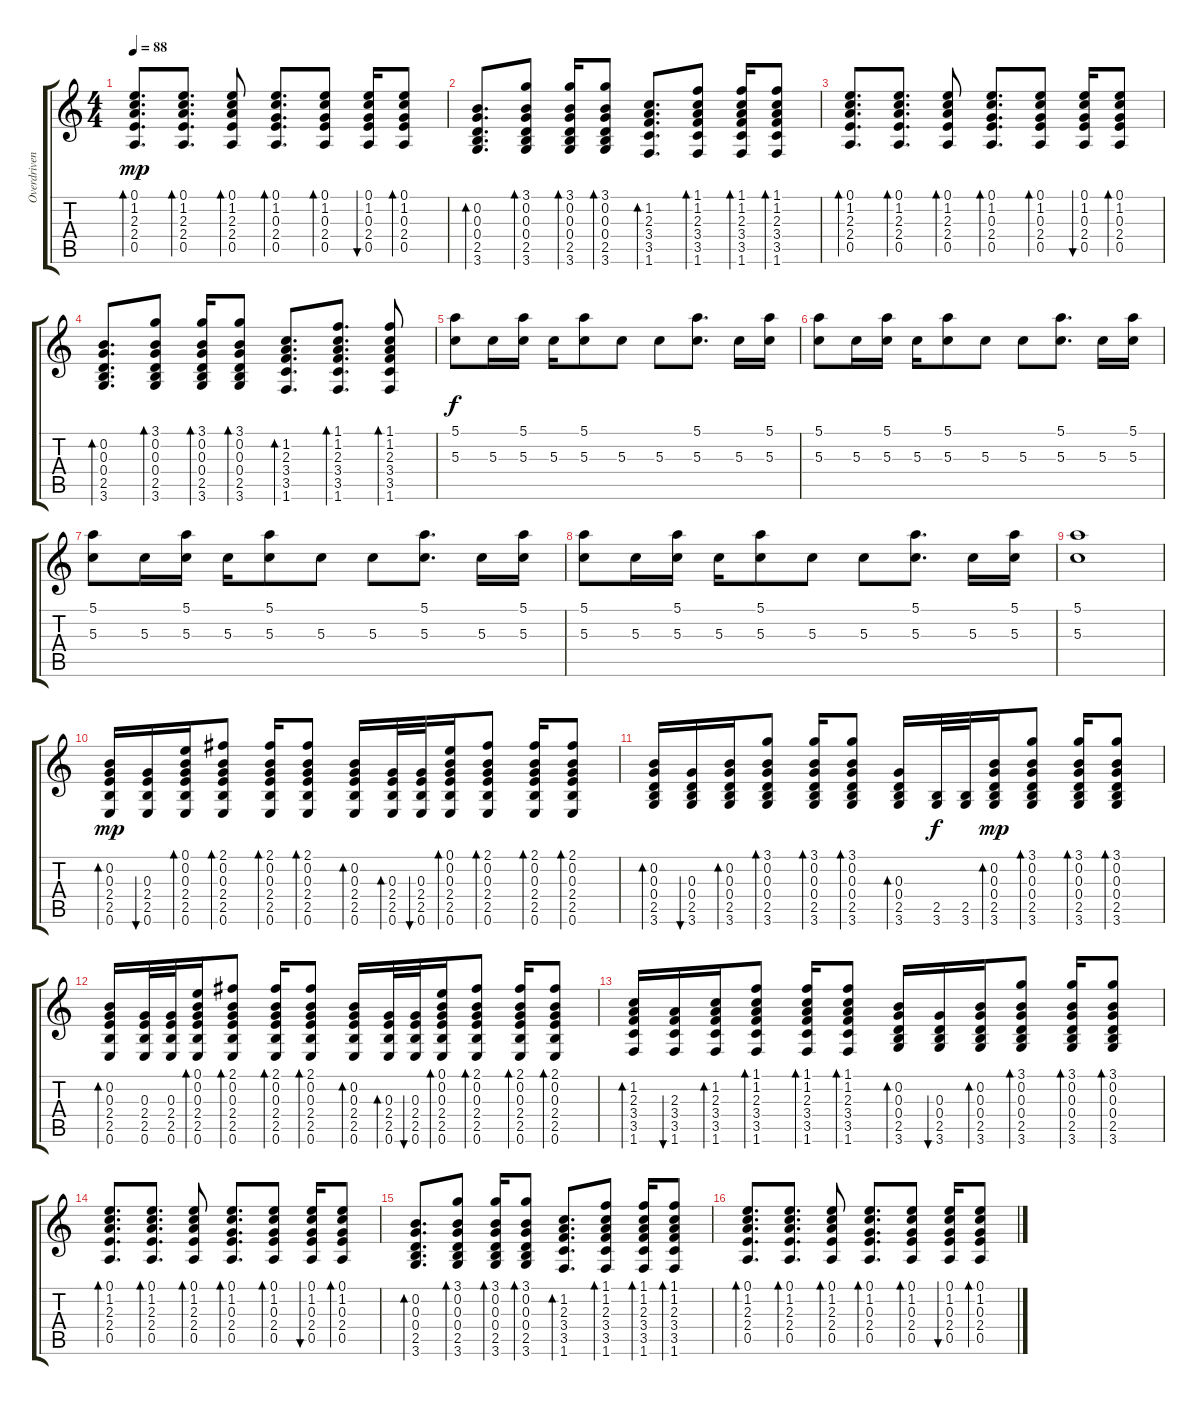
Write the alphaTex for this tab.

\track ("Overdriven" "Overdriven") {instrument overdrivenguitar}
\staff {score tabs}
\tuning (E4 B3 G3 D3 A2 E2) {hide}
\ts (4 4)
\tempo 88
\clef g2
\ks c
(0.1 1.2 2.3 2.4 0.5).8{d bd 60 dy mp} (0.1 1.2 2.3 2.4 0.5).8{d bd 60} (0.1 1.2 2.3 2.4 0.5).8{bd 60} (0.1 1.2 0.3 2.4 0.5).8{d bd 60} (0.1 1.2 0.3 2.4 0.5).8{bd 60} (0.1 1.2 0.3 2.4 0.5).16{bu 60} (0.1 1.2 0.3 2.4 0.5).8{bd 60} |
(0.2 0.3 0.4 2.5 3.6).8{d bd 60} (3.1 0.2 0.3 0.4 2.5 3.6).8{bd 60} (3.1 0.2 0.3 0.4 2.5 3.6).16{bd 60} (3.1 0.2 0.3 0.4 2.5 3.6).8{bd 60} (1.2 2.3 3.4 3.5 1.6).8{d bd 60} (1.1 1.2 2.3 3.4 3.5 1.6).8{bd 60} (1.1 1.2 2.3 3.4 3.5 1.6).16{bd 60} (1.1 1.2 2.3 3.4 3.5 1.6).8{bd 60} |
(0.1 1.2 2.3 2.4 0.5).8{d bd 60} (0.1 1.2 2.3 2.4 0.5).8{d bd 60} (0.1 1.2 2.3 2.4 0.5).8{bd 60} (0.1 1.2 0.3 2.4 0.5).8{d bd 60} (0.1 1.2 0.3 2.4 0.5).8{bd 60} (0.1 1.2 0.3 2.4 0.5).16{bu 60} (0.1 1.2 0.3 2.4 0.5).8{bd 60} |
(0.2 0.3 0.4 2.5 3.6).8{d bd 60} (3.1 0.2 0.3 0.4 2.5 3.6).8{bd 60} (3.1 0.2 0.3 0.4 2.5 3.6).16{bd 60} (3.1 0.2 0.3 0.4 2.5 3.6).8{bd 60} (1.2 2.3 3.4 3.5 1.6).8{d bd 60} (1.1 1.2 2.3 3.4 3.5 1.6).8{d bd 60} (1.1 1.2 2.3 3.4 3.5 1.6).8{bd 60} |
(5.1 5.3).8{dy f volume 10 balance 8 instrument acousticguitarnylon} 5.3.16 (5.1 5.3).16 5.3.16 (5.1 5.3).8 5.3.8 5.3.8 (5.1 5.3).8{d} 5.3.16 (5.1 5.3).16 |
(5.1 5.3).8 5.3.16 (5.1 5.3).16 5.3.16 (5.1 5.3).8 5.3.8 5.3.8 (5.1 5.3).8{d} 5.3.16 (5.1 5.3).16 |
(5.1 5.3).8 5.3.16 (5.1 5.3).16 5.3.16 (5.1 5.3).8 5.3.8 5.3.8 (5.1 5.3).8{d} 5.3.16 (5.1 5.3).16 |
(5.1 5.3).8 5.3.16 (5.1 5.3).16 5.3.16 (5.1 5.3).8 5.3.8 5.3.8 (5.1 5.3).8{d} 5.3.16 (5.1 5.3).16 |
(5.1 5.3).1 |
(0.2 0.3 2.4 2.5 0.6).16{bd 60 dy mp volume 10 balance 2 instrument acousticguitarsteel} (0.3 2.4 2.5 0.6).16{bu 60} (0.1 0.2 0.3 2.4 2.5 0.6).16{bd 60} (2.1 0.2 0.3 2.4 2.5 0.6).8{bd 60} (2.1 0.2 0.3 2.4 2.5 0.6).16{bd 60} (2.1 0.2 0.3 2.4 2.5 0.6).8{bd 60} (0.2 0.3 2.4 2.5 0.6).16{bd 60} (0.3 2.4 2.5 0.6).32{bd 60} (0.3 2.4 2.5 0.6).32{bu 60} (0.1 0.2 0.3 2.4 2.5 0.6).16{bd 60} (2.1 0.2 0.3 2.4 2.5 0.6).8{bd 60} (2.1 0.2 0.3 2.4 2.5 0.6).16{bd 60} (2.1 0.2 0.3 2.4 2.5 0.6).8{bd 60} |
(0.2 0.3 0.4 2.5 3.6).16{bd 60} (0.3 0.4 2.5 3.6).16{bu 60} (0.2 0.3 0.4 2.5 3.6).16{bd 60} (3.1 0.2 0.3 0.4 2.5 3.6).8{bd 60} (3.1 0.2 0.3 0.4 2.5 3.6).16{bd 60} (3.1 0.2 0.3 0.4 2.5 3.6).8{bd 60} (0.3 0.4 2.5 3.6).16{bd 60} (2.5 3.6).32{dy f} (2.5 3.6).32 (0.2 0.3 0.4 2.5 3.6).16{bd 60 dy mp} (3.1 0.2 0.3 0.4 2.5 3.6).8{bd 60} (3.1 0.2 0.3 0.4 2.5 3.6).16{bd 60} (3.1 0.2 0.3 0.4 2.5 3.6).8{bd 60} |
(0.2 0.3 2.4 2.5 0.6).16{bd 60} (0.3 2.4 2.5 0.6).32 (0.3 2.4 2.5 0.6).32 (0.1 0.2 0.3 2.4 2.5 0.6).16{bd 60} (2.1 0.2 0.3 2.4 2.5 0.6).8{bd 60} (2.1 0.2 0.3 2.4 2.5 0.6).16{bd 60} (2.1 0.2 0.3 2.4 2.5 0.6).8{bd 60} (0.2 0.3 2.4 2.5 0.6).16{bd 60} (0.3 2.4 2.5 0.6).32{bd 60} (0.3 2.4 2.5 0.6).32{bu 60} (0.1 0.2 0.3 2.4 2.5 0.6).16{bd 60} (2.1 0.2 0.3 2.4 2.5 0.6).8{bd 60} (2.1 0.2 0.3 2.4 2.5 0.6).16{bd 60} (2.1 0.2 0.3 2.4 2.5 0.6).8{bd 60} |
(1.2 2.3 3.4 3.5 1.6).16{bd 60} (2.3 3.4 3.5 1.6).16{bu 60} (1.2 2.3 3.4 3.5 1.6).16{bd 60} (1.1 1.2 2.3 3.4 3.5 1.6).8{bd 60} (1.1 1.2 2.3 3.4 3.5 1.6).16{bd 60} (1.1 1.2 2.3 3.4 3.5 1.6).8{bd 60} (0.2 0.3 0.4 2.5 3.6).16{bd 60} (0.3 0.4 2.5 3.6).16{bu 60} (0.2 0.3 0.4 2.5 3.6).16{bd 60} (3.1 0.2 0.3 0.4 2.5 3.6).8{bd 60} (3.1 0.2 0.3 0.4 2.5 3.6).16{bd 60} (3.1 0.2 0.3 0.4 2.5 3.6).8{bd 60} |
(0.1 1.2 2.3 2.4 0.5).8{d bd 60} (0.1 1.2 2.3 2.4 0.5).8{d bd 60} (0.1 1.2 2.3 2.4 0.5).8{bd 60} (0.1 1.2 0.3 2.4 0.5).8{d bd 60} (0.1 1.2 0.3 2.4 0.5).8{bd 60} (0.1 1.2 0.3 2.4 0.5).16{bu 60} (0.1 1.2 0.3 2.4 0.5).8{bd 60} |
(0.2 0.3 0.4 2.5 3.6).8{d bd 60} (3.1 0.2 0.3 0.4 2.5 3.6).8{bd 60} (3.1 0.2 0.3 0.4 2.5 3.6).16{bd 60} (3.1 0.2 0.3 0.4 2.5 3.6).8{bd 60} (1.2 2.3 3.4 3.5 1.6).8{d bd 60} (1.1 1.2 2.3 3.4 3.5 1.6).8{bd 60} (1.1 1.2 2.3 3.4 3.5 1.6).16{bd 60} (1.1 1.2 2.3 3.4 3.5 1.6).8{bd 60} |
(0.1 1.2 2.3 2.4 0.5).8{d bd 60} (0.1 1.2 2.3 2.4 0.5).8{d bd 60} (0.1 1.2 2.3 2.4 0.5).8{bd 60} (0.1 1.2 0.3 2.4 0.5).8{d bd 60} (0.1 1.2 0.3 2.4 0.5).8{bd 60} (0.1 1.2 0.3 2.4 0.5).16{bu 60} (0.1 1.2 0.3 2.4 0.5).8{bd 60}
